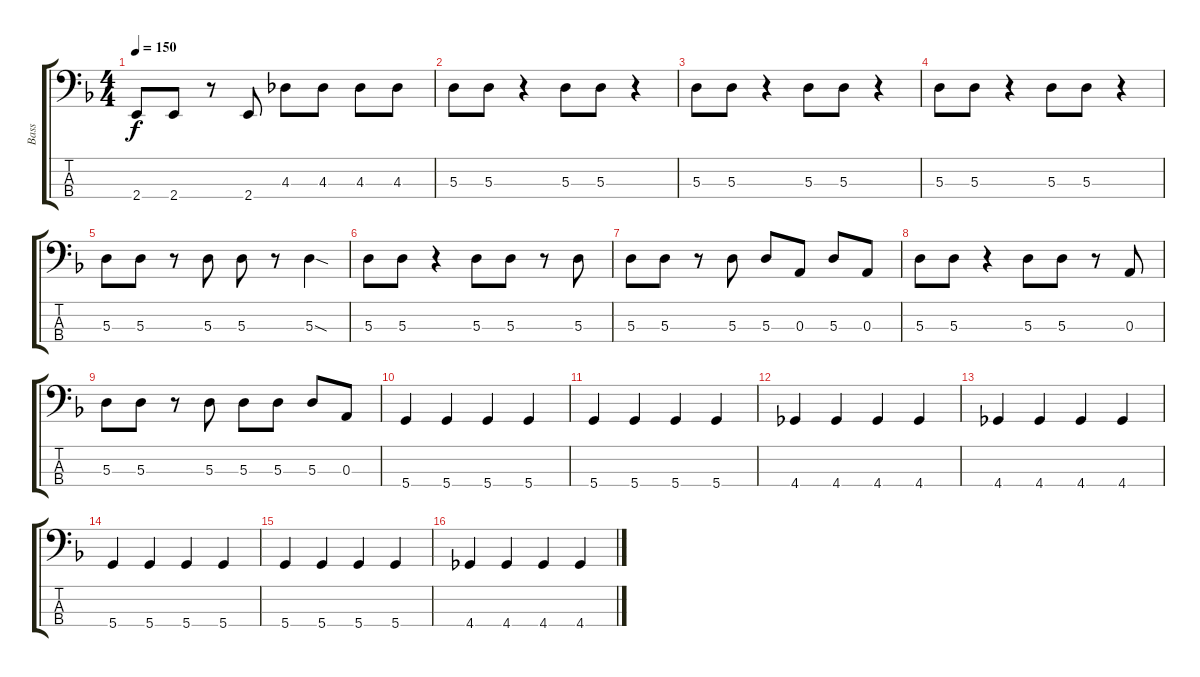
\track ("Bass" "Bass") {instrument electricbasspick}
\staff {score tabs}
\tuning (G2 D2 A1 D1) {hide}
\ts (4 4)
\tempo 150
\clef f4
\ks f
2.4.8{dy f} 2.4.8 r.8 2.4.8 4.3.8 4.3.8 4.3.8 4.3.8 |
5.3.8 5.3.8 r.4 5.3.8 5.3.8 r.4 |
5.3.8 5.3.8 r.4 5.3.8 5.3.8 r.4 |
5.3.8 5.3.8 r.4 5.3.8 5.3.8 r.4 |
5.3.8 5.3.8 r.8 5.3.8 5.3.8 r.8 5.3{sod}.4 |
5.3.8 5.3.8 r.4 5.3.8 5.3.8 r.8 5.3.8 |
5.3.8 5.3.8 r.8 5.3.8 5.3.8 0.3.8 5.3.8 0.3.8 |
5.3.8 5.3.8 r.4 5.3.8 5.3.8 r.8 0.3.8 |
5.3.8 5.3.8 r.8 5.3.8 5.3.8 5.3.8 5.3.8 0.3.8 |
5.4.4 5.4.4 5.4.4 5.4.4 |
5.4.4 5.4.4 5.4.4 5.4.4 |
4.4.4 4.4.4 4.4.4 4.4.4 |
4.4.4 4.4.4 4.4.4 4.4.4 |
5.4.4 5.4.4 5.4.4 5.4.4 |
5.4.4 5.4.4 5.4.4 5.4.4 |
4.4.4 4.4.4 4.4.4 4.4.4
